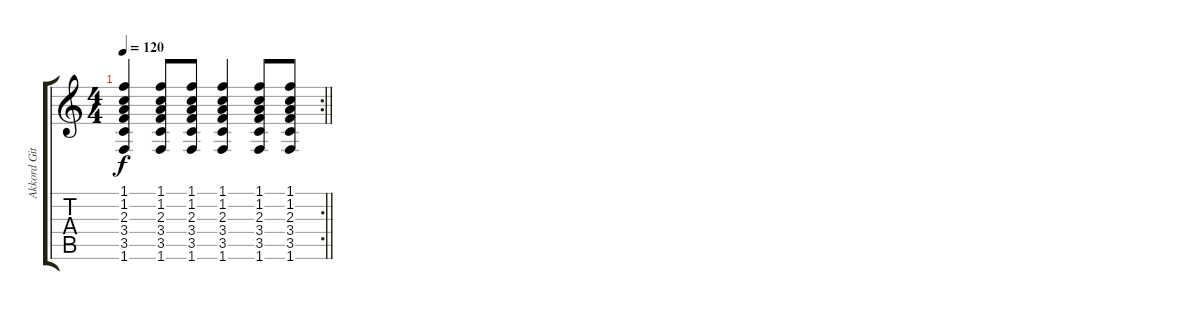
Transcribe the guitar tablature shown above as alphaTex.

\track ("Akkord Gitarre" "Akkord Git") {instrument acousticguitarnylon}
\staff {score tabs}
\tuning (E4 B3 G3 D3 A2 E2) {hide}
\rc 2
\ts (4 4)
\tempo 120
\clef g2
\barLineRight lightlight
\ks c
(1.1 1.2 2.3 3.4 3.5 1.6).4{dy f} (1.1 1.2 2.3 3.4 3.5 1.6).8 (1.1 1.2 2.3 3.4 3.5 1.6).8 (1.1 1.2 2.3 3.4 3.5 1.6).4 (1.1 1.2 2.3 3.4 3.5 1.6).8 (1.1 1.2 2.3 3.4 3.5 1.6).8
